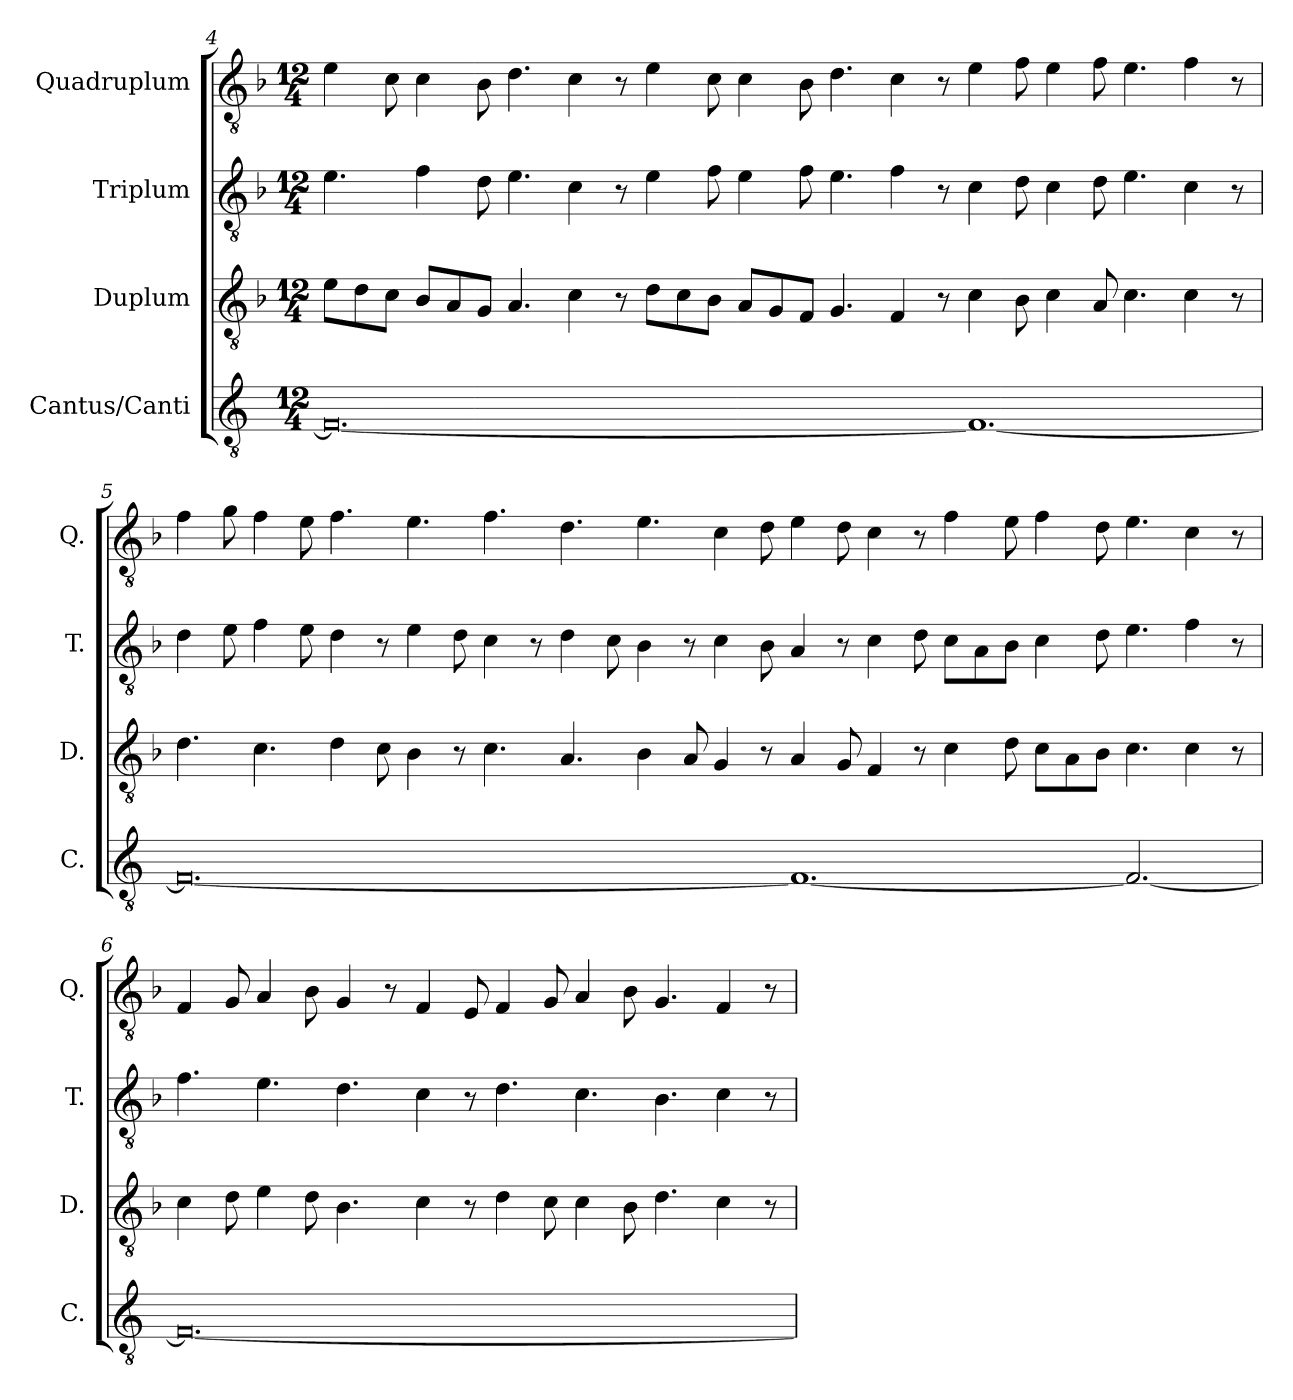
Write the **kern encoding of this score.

**kern	**kern	**kern	**kern
*part4	*part3	*part2	*part1
*staff4	*staff3	*staff2	*staff1
*I"Cantus/Canti	*I"Duplum	*I"Triplum	*I"Quadruplum
*I'C.	*I'D.	*I'T.	*I'Q.
*clefGv2	*clefGv2	*clefGv2	*clefGv2
*k[]	*k[b-]	*k[b-]	*k[b-]
*M12/4	*M12/4	*M12/4	*M12/4
=4	=4	=4	=4
0.F_	8e\L	4.e\	4e\
.	8d\	.	.
.	8c\J	.	8c\
.	8B-/L	4f\	4c\
.	8A/	.	.
.	8G/J	8d\	8B-\
.	4.A/	4.e\	4.d\
.	4c\	4c\	4c\
.	8r	8r	8r
.	8d\L	4e\	4e\
.	8c\	.	.
.	8B-\J	8f\	8c\
.	8A/L	4e\	4c\
.	8G/	.	.
.	8F/J	8f\	8B-\
.	4.G/	4.e\	4.d\
.	4F/	4f\	4c\
.	8r	8r	8r
1.F_	4c\	4c\	4e\
.	8B-\	8d\	8f\
.	4c\	4c\	4e\
.	8A/	8d\	8f\
.	4.c\	4.e\	4.e\
.	4c\	4c\	4f\
.	8r	8r	8r
!!LO:LB:g=z
=5	=5	=5	=5
0.F_	4.d\	4d\	4f\
.	.	8e\	8g\
.	4.c\	4f\	4f\
.	.	8e\	8e\
.	4d\	4d\	4.f\
.	8c\	8r	.
.	4B-\	4e\	4.e\
.	8r	8d\	.
.	4.c\	4c\	4.f\
.	.	8r	.
.	4.A/	4d\	4.d\
.	.	8c\	.
.	4B-\	4B-\	4.e\
.	8A/	8r	.
.	4G/	4c\	4c\
.	8r	8B-\	8d\
1.F_	4A/	4A/	4e\
.	8G/	8r	8d\
.	4F/	4c\	4c\
.	8r	8d\	8r
.	4c\	8c\L	4f\
.	.	8A\	.
.	8d\	8B-\J	8e\
.	8c\L	4c\	4f\
.	8A\	.	.
.	8B-\J	8d\	8d\
2.F/_	4.c\	4.e\	4.e\
.	4c\	4f\	4c\
.	8r	8r	8r
=6	=6	=6	=6
0.F_	4c\	4.f\	4F/
.	8d\	.	8G/
.	4e\	4.e\	4A/
.	8d\	.	8B-\
.	4.B-\	4.d\	4G/
.	.	.	8r
.	4c\	4c\	4F/
.	8r	8r	8E/
.	4d\	4.d\	4F/
.	8c\	.	8G/
.	4c\	4.c\	4A/
.	8B-\	.	8B-\
.	4.d\	4.B-\	4.G/
.	4c\	4c\	4F/
.	8r	8r	8r
=	=	=	=
*-	*-	*-	*-
